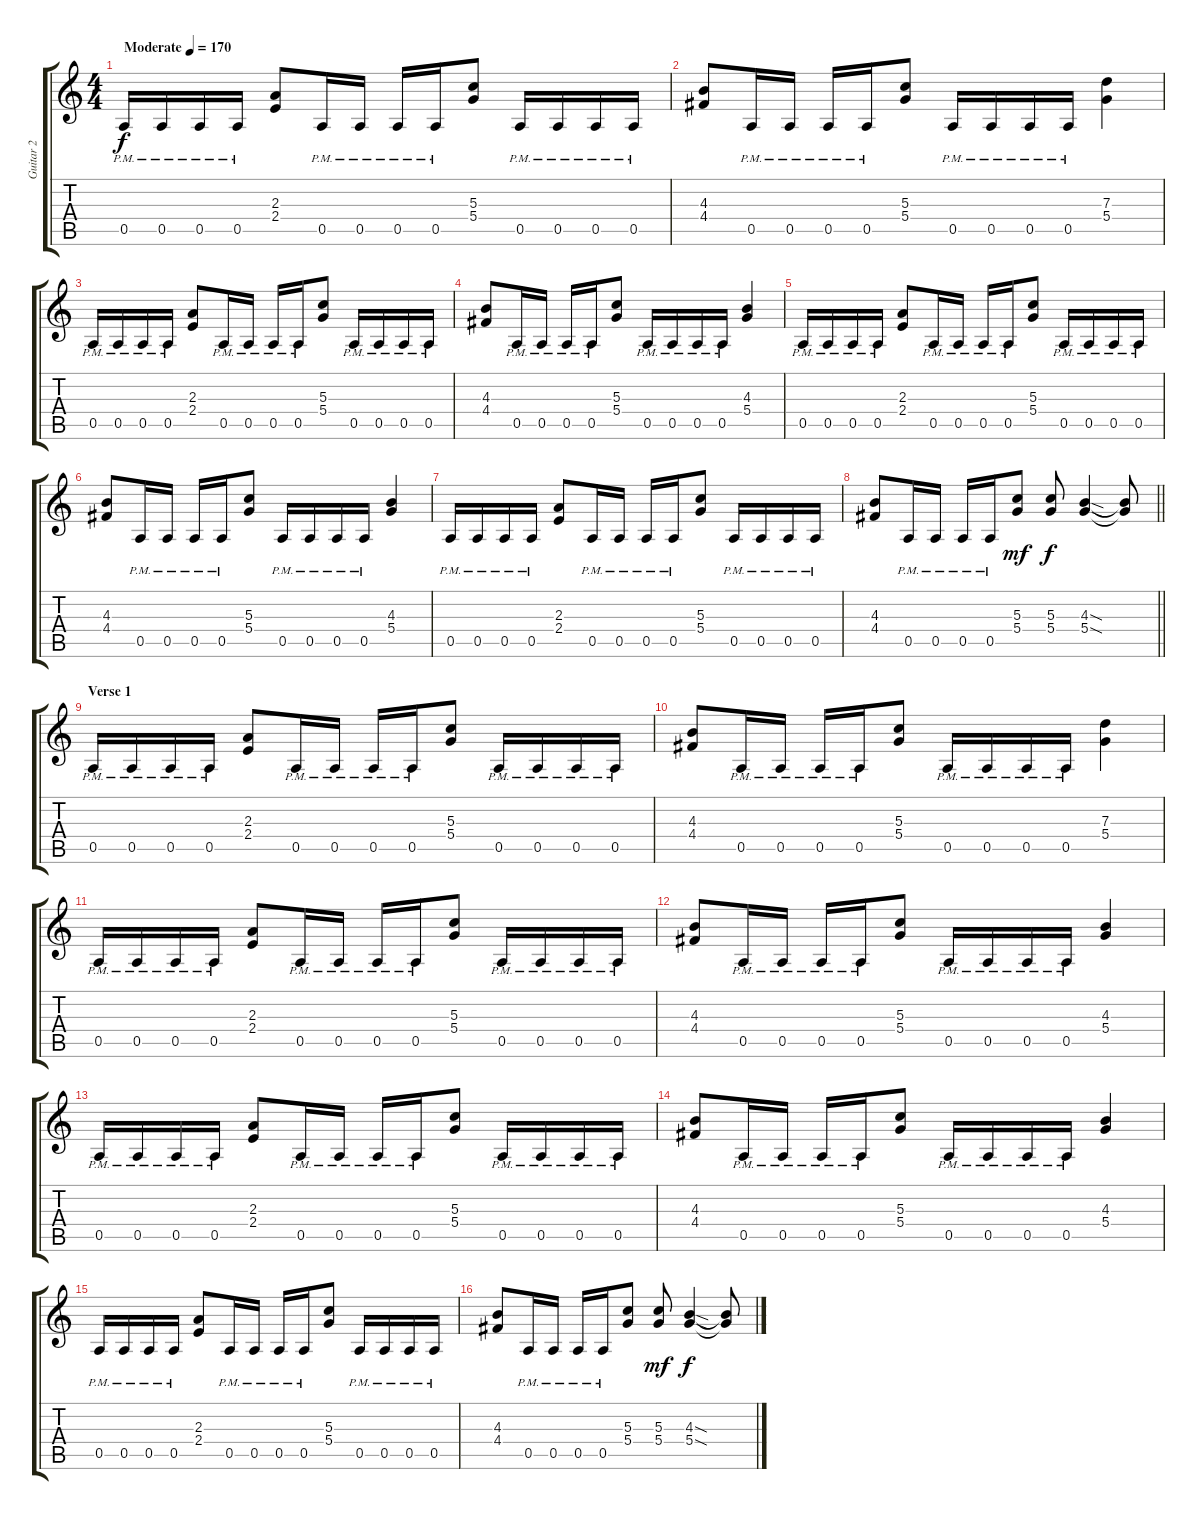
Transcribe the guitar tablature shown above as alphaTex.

\track ("Guitar 2" "Guitar 2") {instrument distortionguitar}
\staff {score tabs}
\tuning (E4 B3 G3 D3 A2 E2) {hide}
\ts (4 4)
\tempo (170 "Moderate")
\clef g2
\ks c
0.5{pm}.16{dy f instrument distortionguitar} 0.5{pm}.16 0.5{pm}.16 0.5{pm}.16 (2.3 2.4).8 0.5{pm}.16 0.5{pm}.16 0.5{pm}.16 0.5{pm}.16 (5.3 5.4).8 0.5{pm}.16 0.5{pm}.16 0.5{pm}.16 0.5{pm}.16 |
(4.3 4.4).8 0.5{pm}.16 0.5{pm}.16 0.5{pm}.16 0.5{pm}.16 (5.3 5.4).8 0.5{pm}.16 0.5{pm}.16 0.5{pm}.16 0.5{pm}.16 (7.3 5.4).4 |
0.5{pm}.16 0.5{pm}.16 0.5{pm}.16 0.5{pm}.16 (2.3 2.4).8 0.5{pm}.16 0.5{pm}.16 0.5{pm}.16 0.5{pm}.16 (5.3 5.4).8 0.5{pm}.16 0.5{pm}.16 0.5{pm}.16 0.5{pm}.16 |
(4.3 4.4).8 0.5{pm}.16 0.5{pm}.16 0.5{pm}.16 0.5{pm}.16 (5.3 5.4).8 0.5{pm}.16 0.5{pm}.16 0.5{pm}.16 0.5{pm}.16 (4.3 5.4).4 |
0.5{pm}.16 0.5{pm}.16 0.5{pm}.16 0.5{pm}.16 (2.3 2.4).8 0.5{pm}.16 0.5{pm}.16 0.5{pm}.16 0.5{pm}.16 (5.3 5.4).8 0.5{pm}.16 0.5{pm}.16 0.5{pm}.16 0.5{pm}.16 |
(4.3 4.4).8 0.5{pm}.16 0.5{pm}.16 0.5{pm}.16 0.5{pm}.16 (5.3 5.4).8 0.5{pm}.16 0.5{pm}.16 0.5{pm}.16 0.5{pm}.16 (4.3 5.4).4 |
0.5{pm}.16 0.5{pm}.16 0.5{pm}.16 0.5{pm}.16 (2.3 2.4).8 0.5{pm}.16 0.5{pm}.16 0.5{pm}.16 0.5{pm}.16 (5.3 5.4).8 0.5{pm}.16 0.5{pm}.16 0.5{pm}.16 0.5{pm}.16 |
\barLineRight lightlight
(4.3 4.4).8 0.5{pm}.16 0.5{pm}.16 0.5{pm}.16 0.5{pm}.16 (5.3 5.4).8{dy mf} (5.3 5.4).8{dy f} (4.3{sod} 5.4{sod}).4 (4.3{t} 5.4{t}).8 |
\section ("" "Verse 1")
0.5{pm}.16 0.5{pm}.16 0.5{pm}.16 0.5{pm}.16 (2.3 2.4).8 0.5{pm}.16 0.5{pm}.16 0.5{pm}.16 0.5{pm}.16 (5.3 5.4).8 0.5{pm}.16 0.5{pm}.16 0.5{pm}.16 0.5{pm}.16 |
(4.3 4.4).8 0.5{pm}.16 0.5{pm}.16 0.5{pm}.16 0.5{pm}.16 (5.3 5.4).8 0.5{pm}.16 0.5{pm}.16 0.5{pm}.16 0.5{pm}.16 (7.3 5.4).4 |
0.5{pm}.16 0.5{pm}.16 0.5{pm}.16 0.5{pm}.16 (2.3 2.4).8 0.5{pm}.16 0.5{pm}.16 0.5{pm}.16 0.5{pm}.16 (5.3 5.4).8 0.5{pm}.16 0.5{pm}.16 0.5{pm}.16 0.5{pm}.16 |
(4.3 4.4).8 0.5{pm}.16 0.5{pm}.16 0.5{pm}.16 0.5{pm}.16 (5.3 5.4).8 0.5{pm}.16 0.5{pm}.16 0.5{pm}.16 0.5{pm}.16 (4.3 5.4).4 |
0.5{pm}.16 0.5{pm}.16 0.5{pm}.16 0.5{pm}.16 (2.3 2.4).8 0.5{pm}.16 0.5{pm}.16 0.5{pm}.16 0.5{pm}.16 (5.3 5.4).8 0.5{pm}.16 0.5{pm}.16 0.5{pm}.16 0.5{pm}.16 |
(4.3 4.4).8 0.5{pm}.16 0.5{pm}.16 0.5{pm}.16 0.5{pm}.16 (5.3 5.4).8 0.5{pm}.16 0.5{pm}.16 0.5{pm}.16 0.5{pm}.16 (4.3 5.4).4 |
0.5{pm}.16 0.5{pm}.16 0.5{pm}.16 0.5{pm}.16 (2.3 2.4).8 0.5{pm}.16 0.5{pm}.16 0.5{pm}.16 0.5{pm}.16 (5.3 5.4).8 0.5{pm}.16 0.5{pm}.16 0.5{pm}.16 0.5{pm}.16 |
(4.3 4.4).8 0.5{pm}.16 0.5{pm}.16 0.5{pm}.16 0.5{pm}.16 (5.3 5.4).8 (5.3 5.4).8{dy mf} (4.3{sod} 5.4{sod}).4{dy f} (4.3{t} 5.4{t}).8
